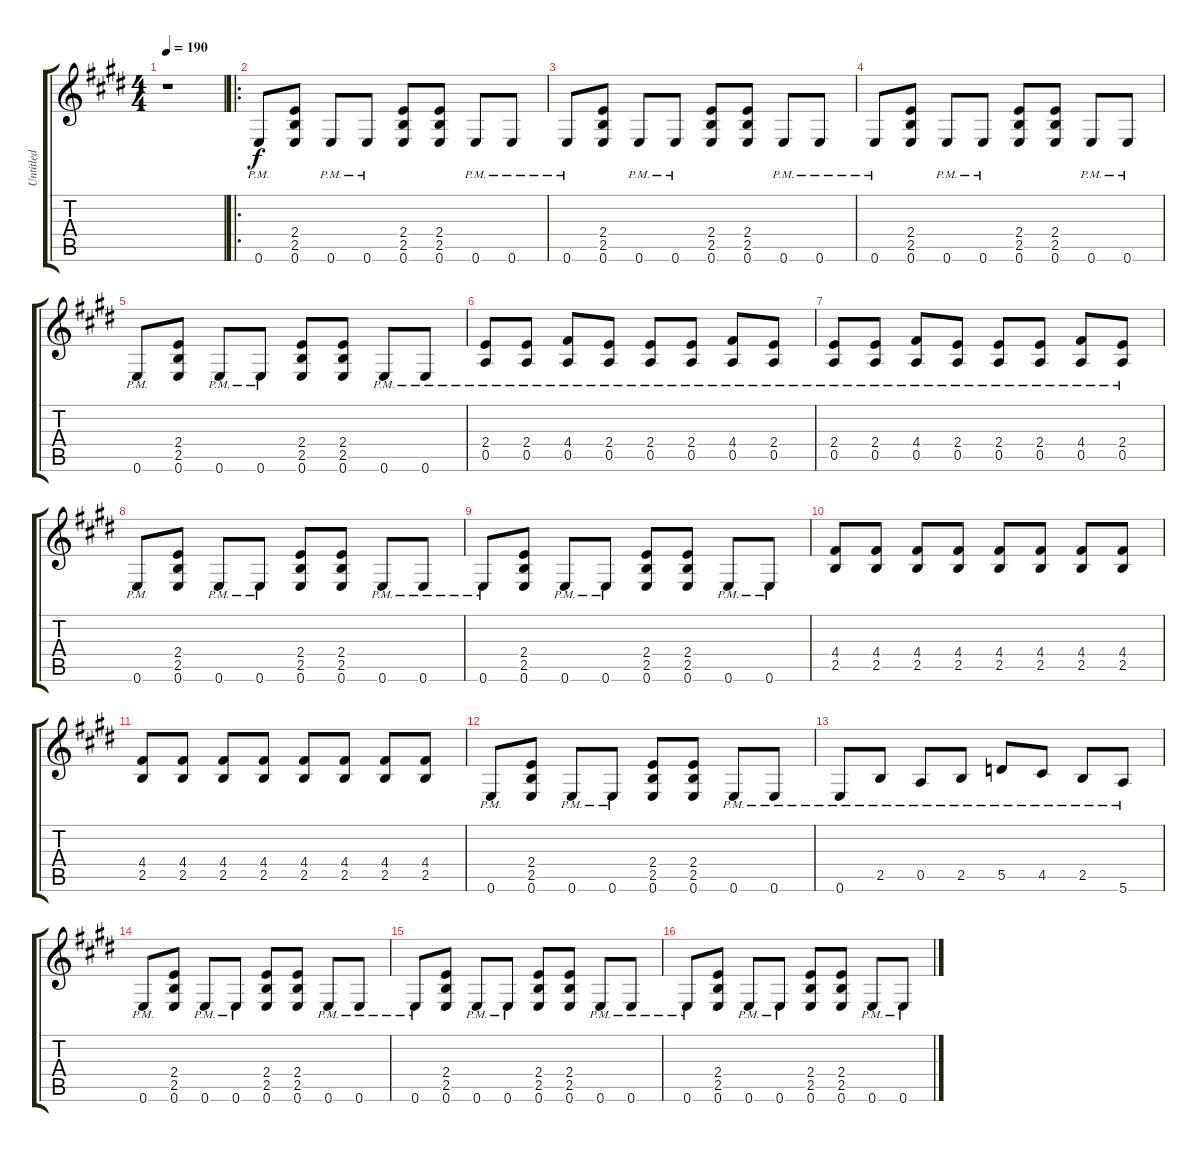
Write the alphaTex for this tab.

\track ("Untitled" "Untitled") {instrument overdrivenguitar}
\staff {score tabs}
\tuning (E4 B3 G3 D3 A2 E2) {hide}
\ts (4 4)
\tempo 190
\clef g2
\ks e
r.1{dy f instrument overdrivenguitar} |
\ro
\ks c#minor
0.6{pm}.8 (2.4 2.5 0.6).8 0.6{pm}.8 0.6{pm}.8 (2.4 2.5 0.6).8 (2.4 2.5 0.6).8 0.6{pm}.8 0.6{pm}.8 |
0.6{pm}.8 (2.4 2.5 0.6).8 0.6{pm}.8 0.6{pm}.8 (2.4 2.5 0.6).8 (2.4 2.5 0.6).8 0.6{pm}.8 0.6{pm}.8 |
0.6{pm}.8 (2.4 2.5 0.6).8 0.6{pm}.8 0.6{pm}.8 (2.4 2.5 0.6).8 (2.4 2.5 0.6).8 0.6{pm}.8 0.6{pm}.8 |
0.6{pm}.8 (2.4 2.5 0.6).8 0.6{pm}.8 0.6{pm}.8 (2.4 2.5 0.6).8 (2.4 2.5 0.6).8 0.6{pm}.8 0.6{pm}.8 |
(2.4{pm} 0.5{pm}).8 (2.4{pm} 0.5{pm}).8 (4.4{pm} 0.5{pm}).8 (2.4{pm} 0.5{pm}).8 (2.4{pm} 0.5{pm}).8 (2.4{pm} 0.5{pm}).8 (4.4{pm} 0.5{pm}).8 (2.4{pm} 0.5{pm}).8 |
(2.4{pm} 0.5{pm}).8 (2.4{pm} 0.5{pm}).8 (4.4{pm} 0.5{pm}).8 (2.4{pm} 0.5{pm}).8 (2.4{pm} 0.5{pm}).8 (2.4{pm} 0.5{pm}).8 (4.4{pm} 0.5{pm}).8 (2.4{pm} 0.5{pm}).8 |
0.6{pm}.8 (2.4 2.5 0.6).8 0.6{pm}.8 0.6{pm}.8 (2.4 2.5 0.6).8 (2.4 2.5 0.6).8 0.6{pm}.8 0.6{pm}.8 |
0.6{pm}.8 (2.4 2.5 0.6).8 0.6{pm}.8 0.6{pm}.8 (2.4 2.5 0.6).8 (2.4 2.5 0.6).8 0.6{pm}.8 0.6{pm}.8 |
(4.4 2.5).8 (4.4 2.5).8 (4.4 2.5).8 (4.4 2.5).8 (4.4 2.5).8 (4.4 2.5).8 (4.4 2.5).8 (4.4 2.5).8 |
(4.4 2.5).8 (4.4 2.5).8 (4.4 2.5).8 (4.4 2.5).8 (4.4 2.5).8 (4.4 2.5).8 (4.4 2.5).8 (4.4 2.5).8 |
0.6{pm}.8 (2.4 2.5 0.6).8 0.6{pm}.8 0.6{pm}.8 (2.4 2.5 0.6).8 (2.4 2.5 0.6).8 0.6{pm}.8 0.6{pm}.8 |
0.6{pm}.8 2.5{pm}.8 0.5{pm}.8 2.5{pm}.8 5.5{pm}.8 4.5{pm}.8 2.5{pm}.8 5.6{pm}.8 |
\ks e
0.6{pm}.8 (2.4 2.5 0.6).8 0.6{pm}.8 0.6{pm}.8 (2.4 2.5 0.6).8 (2.4 2.5 0.6).8 0.6{pm}.8 0.6{pm}.8 |
\ks c#minor
0.6{pm}.8 (2.4 2.5 0.6).8 0.6{pm}.8 0.6{pm}.8 (2.4 2.5 0.6).8 (2.4 2.5 0.6).8 0.6{pm}.8 0.6{pm}.8 |
0.6{pm}.8 (2.4 2.5 0.6).8 0.6{pm}.8 0.6{pm}.8 (2.4 2.5 0.6).8 (2.4 2.5 0.6).8 0.6{pm}.8 0.6{pm}.8
